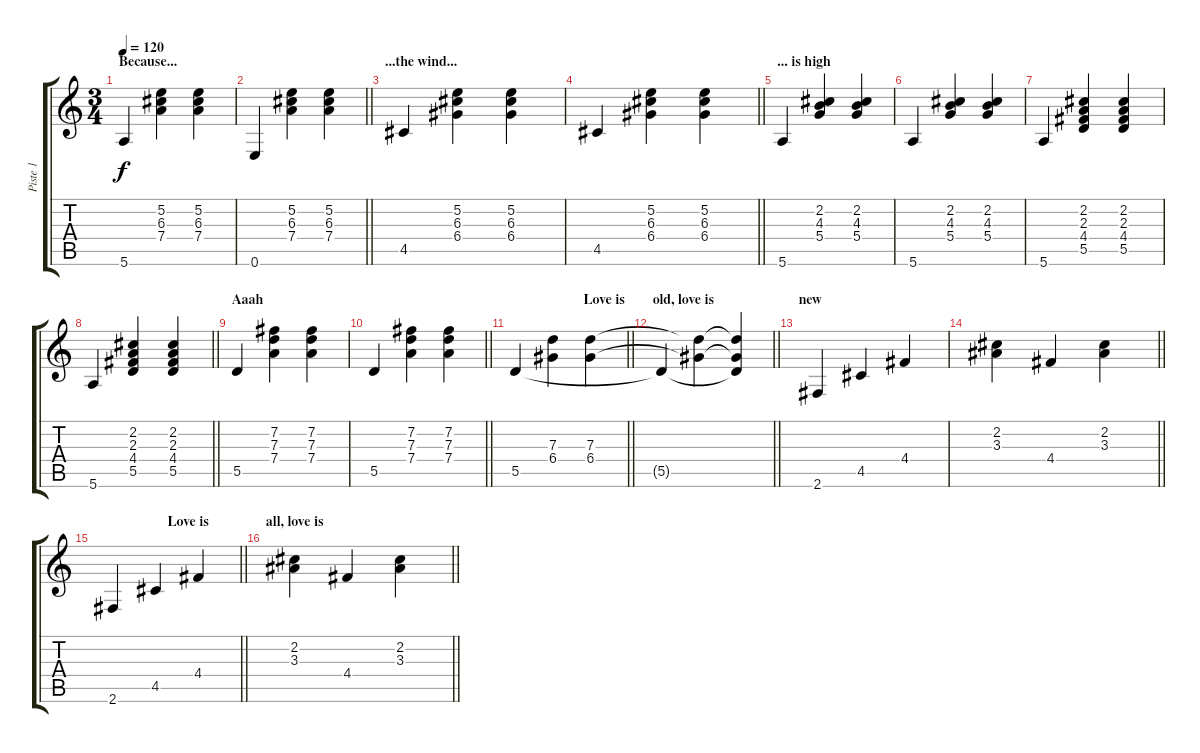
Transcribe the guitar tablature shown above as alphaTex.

\track ("Piste 1" "Piste 1") {instrument acousticguitarnylon}
\staff {score tabs}
\tuning (E4 B3 G3 D3 A2 E2) {hide}
\ts (3 4)
\section ("" "Because...")
\tempo 120
\clef g2
\ks c
5.6.4{dy f} (5.2 6.3 7.4).4 (5.2 6.3 7.4).4 |
\barLineRight lightlight
0.6.4 (5.2 6.3 7.4).4 (5.2 6.3 7.4).4 |
\section ("" "...the wind...")
4.5.4 (5.2 6.3 6.4).4 (5.2 6.3 6.4).4 |
\barLineRight lightlight
4.5.4 (5.2 6.3 6.4).4 (5.2 6.3 6.4).4 |
\section ("" "... is high")
5.6.4 (2.2 4.3 5.4).4 (2.2 4.3 5.4).4 |
5.6.4 (2.2 4.3 5.4).4 (2.2 4.3 5.4).4 |
5.6.4 (2.2 2.3 4.4 5.5).4 (2.2 2.3 4.4 5.5).4 |
\barLineRight lightlight
5.6.4 (2.2 2.3 4.4 5.5).4 (2.2 2.3 4.4 5.5).4 |
\section ("" "Aaah")
5.5.4 (7.2 7.3 7.4).4 (7.2 7.3 7.4).4 |
\barLineRight lightlight
5.5.4 (7.2 7.3 7.4).4 (7.2 7.3 7.4).4 |
\section ("" "                     Love is ")
\barLineRight lightlight
5.5.4 (7.3 6.4).4 (7.3 6.4).4 |
\section ("" "old, love is")
\barLineRight lightlight
5.5{t}.4 (7.3{t} 6.4{t}).4 (7.3{t} 6.4{t} 5.5{t}).4 |
\section ("" "new")
2.6.4 4.5.4 4.4.4 |
\barLineRight lightlight
(2.2 3.3).4 4.4.4 (2.2 3.3).4 |
\section ("" "                     Love is ")
\barLineRight lightlight
2.6.4 4.5.4 4.4.4 |
\section ("" "all, love is")
\barLineRight lightlight
(2.2 3.3).4 4.4.4 (2.2 3.3).4
